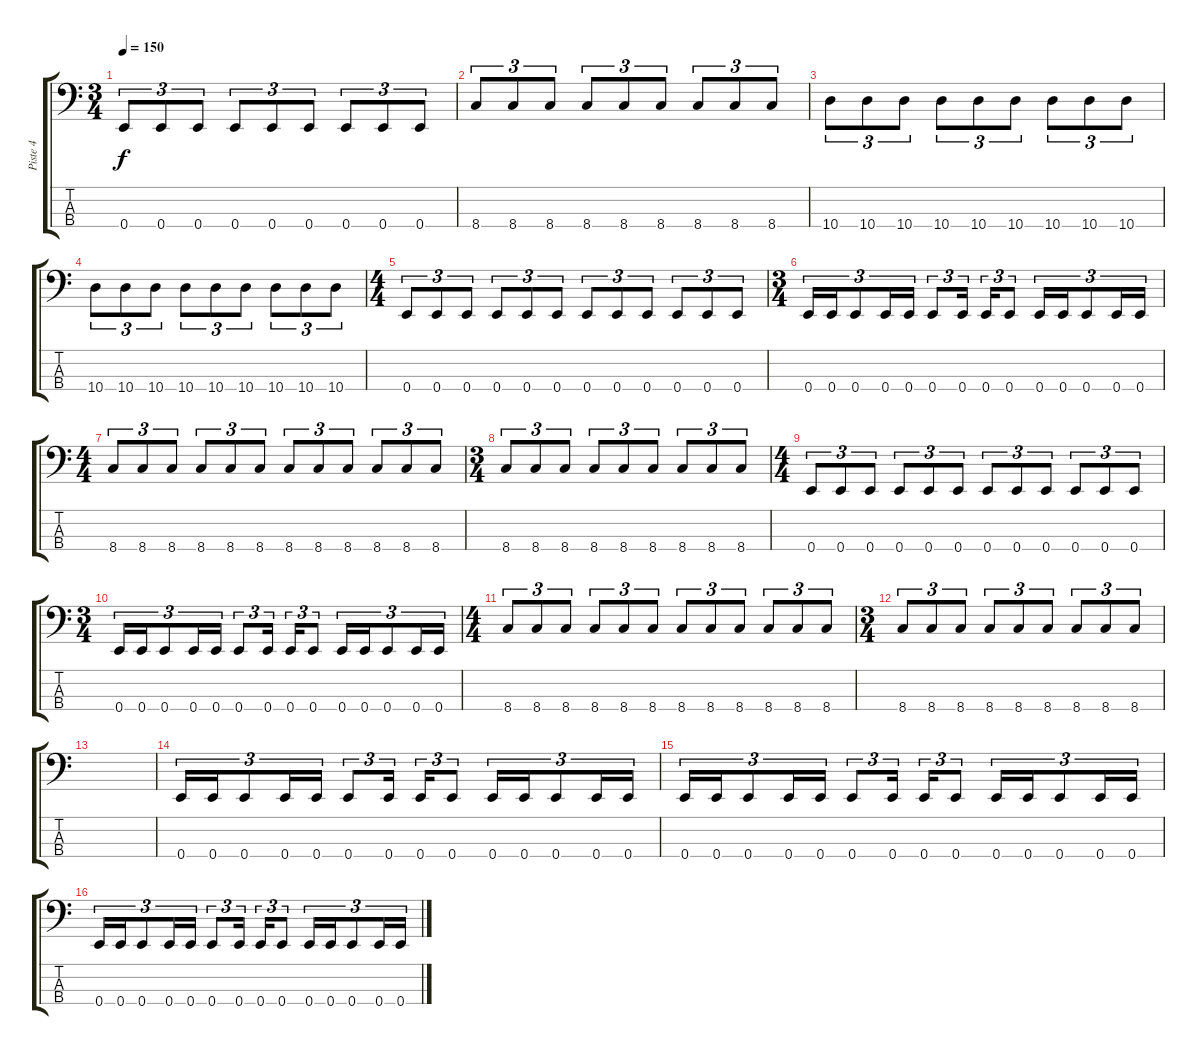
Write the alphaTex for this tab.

\track ("Piste 4" "Piste 4") {instrument electricbassfinger}
\staff {score tabs}
\tuning (G2 D2 A1 E1) {hide}
\ts (3 4)
\tempo 150
\clef f4
\ks c
0.4.8{tu (3 2) dy f} 0.4.8{tu (3 2)} 0.4.8{tu (3 2)} 0.4.8{tu (3 2)} 0.4.8{tu (3 2)} 0.4.8{tu (3 2)} 0.4.8{tu (3 2)} 0.4.8{tu (3 2)} 0.4.8{tu (3 2)} |
8.4.8{tu (3 2)} 8.4.8{tu (3 2)} 8.4.8{tu (3 2)} 8.4.8{tu (3 2)} 8.4.8{tu (3 2)} 8.4.8{tu (3 2)} 8.4.8{tu (3 2)} 8.4.8{tu (3 2)} 8.4.8{tu (3 2)} |
10.4.8{tu (3 2)} 10.4.8{tu (3 2)} 10.4.8{tu (3 2)} 10.4.8{tu (3 2)} 10.4.8{tu (3 2)} 10.4.8{tu (3 2)} 10.4.8{tu (3 2)} 10.4.8{tu (3 2)} 10.4.8{tu (3 2)} |
10.4.8{tu (3 2)} 10.4.8{tu (3 2)} 10.4.8{tu (3 2)} 10.4.8{tu (3 2)} 10.4.8{tu (3 2)} 10.4.8{tu (3 2)} 10.4.8{tu (3 2)} 10.4.8{tu (3 2)} 10.4.8{tu (3 2)} |
\ts (4 4)
0.4.8{tu (3 2)} 0.4.8{tu (3 2)} 0.4.8{tu (3 2)} 0.4.8{tu (3 2)} 0.4.8{tu (3 2)} 0.4.8{tu (3 2)} 0.4.8{tu (3 2)} 0.4.8{tu (3 2)} 0.4.8{tu (3 2)} 0.4.8{tu (3 2)} 0.4.8{tu (3 2)} 0.4.8{tu (3 2)} |
\ts (3 4)
0.4.16{tu (3 2)} 0.4.16{tu (3 2)} 0.4.8{tu (3 2)} 0.4.16{tu (3 2)} 0.4.16{tu (3 2)} 0.4.8{tu (3 2)} 0.4.16{tu (3 2)} 0.4.16{tu (3 2)} 0.4.8{tu (3 2)} 0.4.16{tu (3 2)} 0.4.16{tu (3 2)} 0.4.8{tu (3 2)} 0.4.16{tu (3 2)} 0.4.16{tu (3 2)} |
\ts (4 4)
8.4.8{tu (3 2)} 8.4.8{tu (3 2)} 8.4.8{tu (3 2)} 8.4.8{tu (3 2)} 8.4.8{tu (3 2)} 8.4.8{tu (3 2)} 8.4.8{tu (3 2)} 8.4.8{tu (3 2)} 8.4.8{tu (3 2)} 8.4.8{tu (3 2)} 8.4.8{tu (3 2)} 8.4.8{tu (3 2)} |
\ts (3 4)
8.4.8{tu (3 2)} 8.4.8{tu (3 2)} 8.4.8{tu (3 2)} 8.4.8{tu (3 2)} 8.4.8{tu (3 2)} 8.4.8{tu (3 2)} 8.4.8{tu (3 2)} 8.4.8{tu (3 2)} 8.4.8{tu (3 2)} |
\ts (4 4)
0.4.8{tu (3 2)} 0.4.8{tu (3 2)} 0.4.8{tu (3 2)} 0.4.8{tu (3 2)} 0.4.8{tu (3 2)} 0.4.8{tu (3 2)} 0.4.8{tu (3 2)} 0.4.8{tu (3 2)} 0.4.8{tu (3 2)} 0.4.8{tu (3 2)} 0.4.8{tu (3 2)} 0.4.8{tu (3 2)} |
\ts (3 4)
0.4.16{tu (3 2)} 0.4.16{tu (3 2)} 0.4.8{tu (3 2)} 0.4.16{tu (3 2)} 0.4.16{tu (3 2)} 0.4.8{tu (3 2)} 0.4.16{tu (3 2)} 0.4.16{tu (3 2)} 0.4.8{tu (3 2)} 0.4.16{tu (3 2)} 0.4.16{tu (3 2)} 0.4.8{tu (3 2)} 0.4.16{tu (3 2)} 0.4.16{tu (3 2)} |
\ts (4 4)
8.4.8{tu (3 2)} 8.4.8{tu (3 2)} 8.4.8{tu (3 2)} 8.4.8{tu (3 2)} 8.4.8{tu (3 2)} 8.4.8{tu (3 2)} 8.4.8{tu (3 2)} 8.4.8{tu (3 2)} 8.4.8{tu (3 2)} 8.4.8{tu (3 2)} 8.4.8{tu (3 2)} 8.4.8{tu (3 2)} |
\ts (3 4)
8.4.8{tu (3 2)} 8.4.8{tu (3 2)} 8.4.8{tu (3 2)} 8.4.8{tu (3 2)} 8.4.8{tu (3 2)} 8.4.8{tu (3 2)} 8.4.8{tu (3 2)} 8.4.8{tu (3 2)} 8.4.8{tu (3 2)} |
|
0.4.16{tu (3 2)} 0.4.16{tu (3 2)} 0.4.8{tu (3 2)} 0.4.16{tu (3 2)} 0.4.16{tu (3 2)} 0.4.8{tu (3 2)} 0.4.16{tu (3 2)} 0.4.16{tu (3 2)} 0.4.8{tu (3 2)} 0.4.16{tu (3 2)} 0.4.16{tu (3 2)} 0.4.8{tu (3 2)} 0.4.16{tu (3 2)} 0.4.16{tu (3 2)} |
0.4.16{tu (3 2)} 0.4.16{tu (3 2)} 0.4.8{tu (3 2)} 0.4.16{tu (3 2)} 0.4.16{tu (3 2)} 0.4.8{tu (3 2)} 0.4.16{tu (3 2)} 0.4.16{tu (3 2)} 0.4.8{tu (3 2)} 0.4.16{tu (3 2)} 0.4.16{tu (3 2)} 0.4.8{tu (3 2)} 0.4.16{tu (3 2)} 0.4.16{tu (3 2)} |
0.4.16{tu (3 2)} 0.4.16{tu (3 2)} 0.4.8{tu (3 2)} 0.4.16{tu (3 2)} 0.4.16{tu (3 2)} 0.4.8{tu (3 2)} 0.4.16{tu (3 2)} 0.4.16{tu (3 2)} 0.4.8{tu (3 2)} 0.4.16{tu (3 2)} 0.4.16{tu (3 2)} 0.4.8{tu (3 2)} 0.4.16{tu (3 2)} 0.4.16{tu (3 2)}
